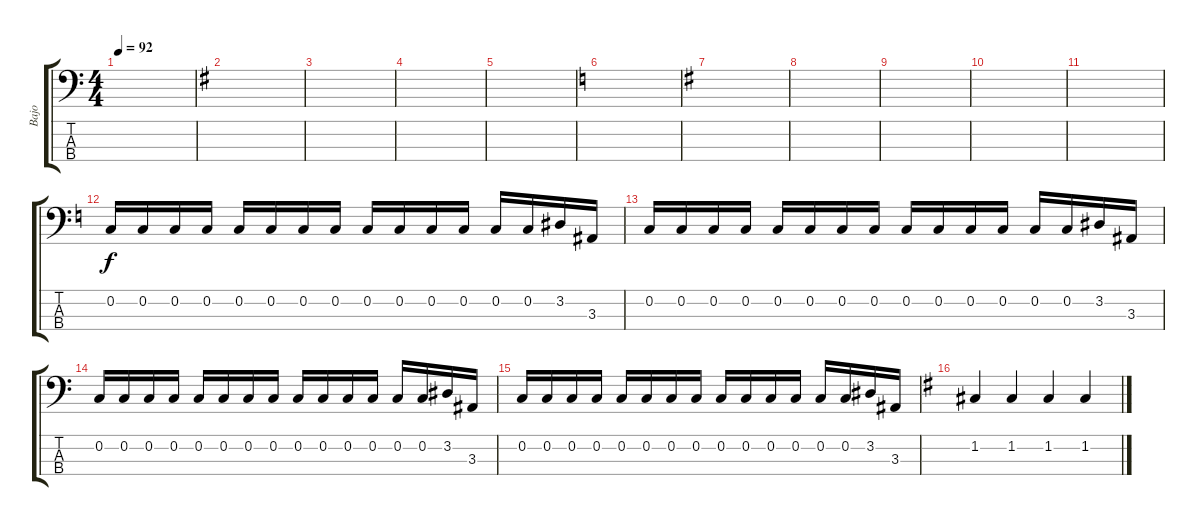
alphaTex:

\track ("Bajo" "Bajo") {instrument electricbassfinger}
\staff {score tabs}
\tuning (F2 C2 G1 D1) {hide}
\ts (4 4)
\tempo 92
\clef f4
\ks c
|
\ks g
|
|
|
|
\ks c
|
\ks g
|
|
|
|
|
\ks c
0.2.16 0.2.16 0.2.16 0.2.16 0.2.16 0.2.16 0.2.16 0.2.16 0.2.16 0.2.16 0.2.16 0.2.16 0.2.16 0.2.16 3.2.16 3.3.16 |
0.2.16 0.2.16 0.2.16 0.2.16 0.2.16 0.2.16 0.2.16 0.2.16 0.2.16 0.2.16 0.2.16 0.2.16 0.2.16 0.2.16 3.2.16 3.3.16 |
0.2.16 0.2.16 0.2.16 0.2.16 0.2.16 0.2.16 0.2.16 0.2.16 0.2.16 0.2.16 0.2.16 0.2.16 0.2.16 0.2.16 3.2.16 3.3.16 |
0.2.16 0.2.16 0.2.16 0.2.16 0.2.16 0.2.16 0.2.16 0.2.16 0.2.16 0.2.16 0.2.16 0.2.16 0.2.16 0.2.16 3.2.16 3.3.16 |
\ks g
1.2.4 1.2.4 1.2.4 1.2.4
